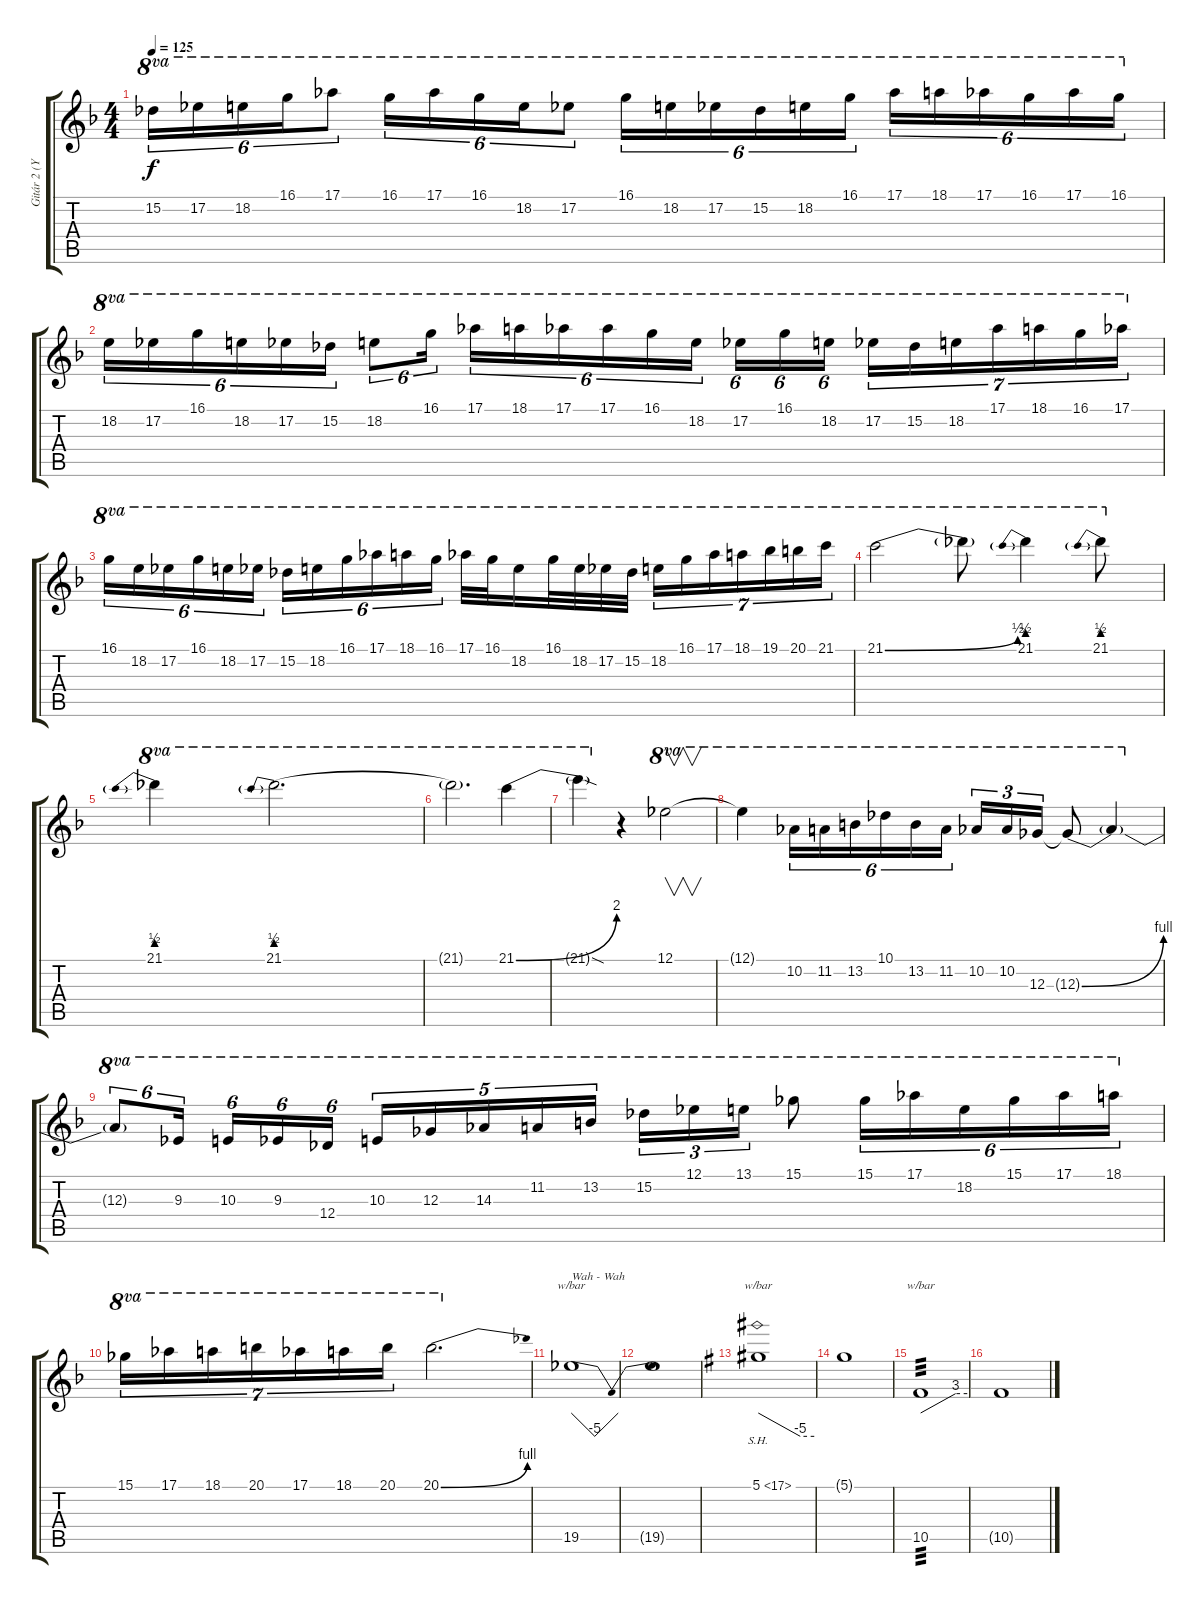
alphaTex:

\track ("Gitár 2 (Yngwie Malmsteen)" "Gitár 2 (Y") {instrument distortionguitar}
\staff {score tabs}
\tuning (Eb4 Bb3 Gb3 Db3 Ab2 Eb2) {hide}
\ts (4 4)
\tempo 125
\clef g2
\ks f
15.2.16{tu (6 4) ot 8va dy f} 17.2.16{tu (6 4) ot 8va} 18.2.16{tu (6 4) ot 8va} 16.1.16{tu (6 4) ot 8va} 17.1.8{tu (6 4) ot 8va} 16.1.16{tu (6 4) ot 8va} 17.1.16{tu (6 4) ot 8va} 16.1.16{tu (6 4) ot 8va} 18.2.16{tu (6 4) ot 8va} 17.2.8{tu (6 4) ot 8va} 16.1.16{tu (6 4) ot 8va} 18.2.16{tu (6 4) ot 8va} 17.2.16{tu (6 4) ot 8va} 15.2.16{tu (6 4) ot 8va} 18.2.16{tu (6 4) ot 8va} 16.1.16{tu (6 4) ot 8va} 17.1.16{tu (6 4) ot 8va} 18.1.16{tu (6 4) ot 8va} 17.1.16{tu (6 4) ot 8va} 16.1.16{tu (6 4) ot 8va} 17.1.16{tu (6 4) ot 8va} 16.1.16{tu (6 4) ot 8va} |
18.2.16{tu (6 4) ot 8va} 17.2.16{tu (6 4) ot 8va} 16.1.16{tu (6 4) ot 8va} 18.2.16{tu (6 4) ot 8va} 17.2.16{tu (6 4) ot 8va} 15.2.16{tu (6 4) ot 8va} 18.2.8{tu (6 4) ot 8va} 16.1.16{tu (6 4) ot 8va} 17.1.16{tu (6 4) ot 8va} 18.1.16{tu (6 4) ot 8va} 17.1.16{tu (6 4) ot 8va} 17.1.16{tu (6 4) ot 8va} 16.1.16{tu (6 4) ot 8va} 18.2.16{tu (6 4) ot 8va} 17.2.16{tu (6 4) ot 8va} 16.1.16{tu (6 4) ot 8va} 18.2.16{tu (6 4) ot 8va} 17.2.16{tu (7 4) ot 8va} 15.2.16{tu (7 4) ot 8va} 18.2.16{tu (7 4) ot 8va} 17.1.16{tu (7 4) ot 8va} 18.1.16{tu (7 4) ot 8va} 16.1.16{tu (7 4) ot 8va} 17.1.16{tu (7 4) ot 8va} |
16.1.16{tu (6 4) ot 8va} 18.2.16{tu (6 4) ot 8va} 17.2.16{tu (6 4) ot 8va} 16.1.16{tu (6 4) ot 8va} 18.2.16{tu (6 4) ot 8va} 17.2.16{tu (6 4) ot 8va} 15.2.16{tu (6 4) ot 8va} 18.2.16{tu (6 4) ot 8va} 16.1.16{tu (6 4) ot 8va} 17.1.16{tu (6 4) ot 8va} 18.1.16{tu (6 4) ot 8va} 16.1.16{tu (6 4) ot 8va} 17.1.32{ot 8va} 16.1.32{ot 8va} 18.2.16{ot 8va} 16.1.32{ot 8va} 18.2.32{ot 8va} 17.2.32{ot 8va} 15.2.32{ot 8va} 18.2.16{tu (7 4) ot 8va} 16.1.16{tu (7 4) ot 8va} 17.1.16{tu (7 4) ot 8va} 18.1.16{tu (7 4) ot 8va} 19.1.16{tu (7 4) ot 8va} 20.1.16{tu (7 4) ot 8va} 21.1.16{tu (7 4) ot 8va} |
21.1{be (bend 0 0 60 2)}.2{ot 8va} 21.1{t}.8{ot 8va} 21.1{be (prebend 0 2 60 2)}.4{ot 8va} 21.1{be (prebend 0 2 60 2)}.8{ot 8va} |
21.1{be (prebend 0 2 60 2)}.4{ot 8va} 21.1{be (prebend 0 2 60 2)}.2{d ot 8va} |
21.1{t}.2{d ot 8va} 21.1{be (bend 0 0 60 8)}.4{ot 8va} |
21.1{sod t}.4{ot 8va} r.4 12.1.2{v ot 8va} |
12.1{t}.4{ot 8va} 10.2.16{tu (6 4) ot 8va} 11.2.16{tu (6 4) ot 8va} 13.2.16{tu (6 4) ot 8va} 10.1.16{tu (6 4) ot 8va} 13.2.16{tu (6 4) ot 8va} 11.2.16{tu (6 4) ot 8va} 10.2.16{tu (3 2) ot 8va} 10.2.16{tu (3 2) ot 8va} 12.3.16{tu (3 2) ot 8va} 12.3{be (bend 0 0 60 4) t}.8{ot 8va} 12.3{t}.4{ot 8va} |
12.3{t}.8{tu (6 4) ot 8va} 9.3.16{tu (6 4) ot 8va} 10.3.16{tu (6 4) ot 8va} 9.3.16{tu (6 4) ot 8va} 12.4.16{tu (6 4) ot 8va} 10.3.16{tu (5 4) ot 8va} 12.3.16{tu (5 4) ot 8va} 14.3.16{tu (5 4) ot 8va} 11.2.16{tu (5 4) ot 8va} 13.2.16{tu (5 4) ot 8va} 15.2.16{tu (3 2) ot 8va} 12.1.16{tu (3 2) ot 8va} 13.1.16{tu (3 2) ot 8va} 15.1.8{ot 8va} 15.1.16{tu (6 4) ot 8va} 17.1.16{tu (6 4) ot 8va} 18.2.16{tu (6 4) ot 8va} 15.1.16{tu (6 4) ot 8va} 17.1.16{tu (6 4) ot 8va} 18.1.16{tu (6 4) ot 8va} |
15.1.16{tu (7 4) ot 8va} 17.1.16{tu (7 4) ot 8va} 18.1.16{tu (7 4) ot 8va} 20.1.16{tu (7 4) ot 8va} 17.1.16{tu (7 4) ot 8va} 18.1.16{tu (7 4) ot 8va} 20.1.16{tu (7 4) ot 8va} 20.1{be (bend 0 0 60 4)}.2{d ot 8va} |
19.5.1{tbe (dip default 0 0 30 -20 60 0) txt "Wah - Wah" instrument distortionguitar} |
19.5{t}.1 |
\ks g
5.1{sh 12}.1{tbe (custom default 0 0 45 -20 60 -20)} |
5.1{t}.1 |
10.5.1{tbe (custom default 0 0 45 12 60 12) tp 3} |
10.5{t}.1
